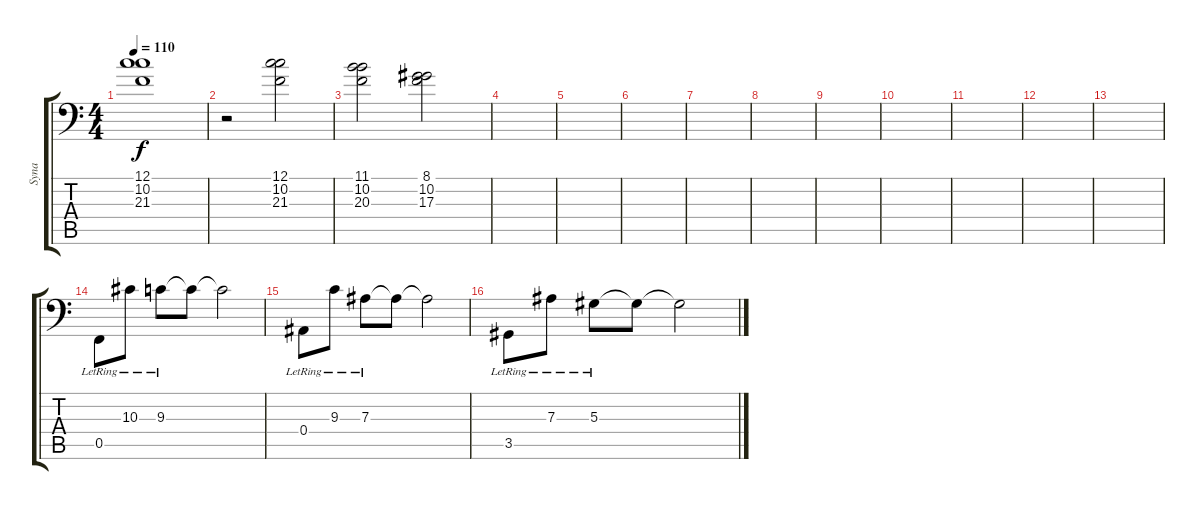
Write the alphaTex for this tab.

\track ("Syna" "Syna") {instrument fx1rain}
\staff {score tabs}
\tuning (C4 G3 Eb3 Bb2 F2 Bb1) {hide}
\ts (4 4)
\tempo 110
\clef f4
\ks c
(12.1{t} 10.2{t} 21.3{t}).1{dy f} |
r.2 (12.1 10.2 21.3).2 |
(11.1 10.2 20.3).2 (8.1 10.2 17.3).2 |
|
|
|
|
|
|
|
|
|
|
0.5{lr}.8{volume 10 instrument fx1rain} 10.3{lr}.8 9.3{lr}.8 9.3{t}.8 9.3{t}.2 |
0.4{lr}.8 9.3{lr}.8 7.3{lr}.8 7.3{t}.8 7.3{t}.2 |
3.5{lr}.8 7.3{lr}.8 5.3{lr}.8 5.3{t}.8 5.3{t}.2
